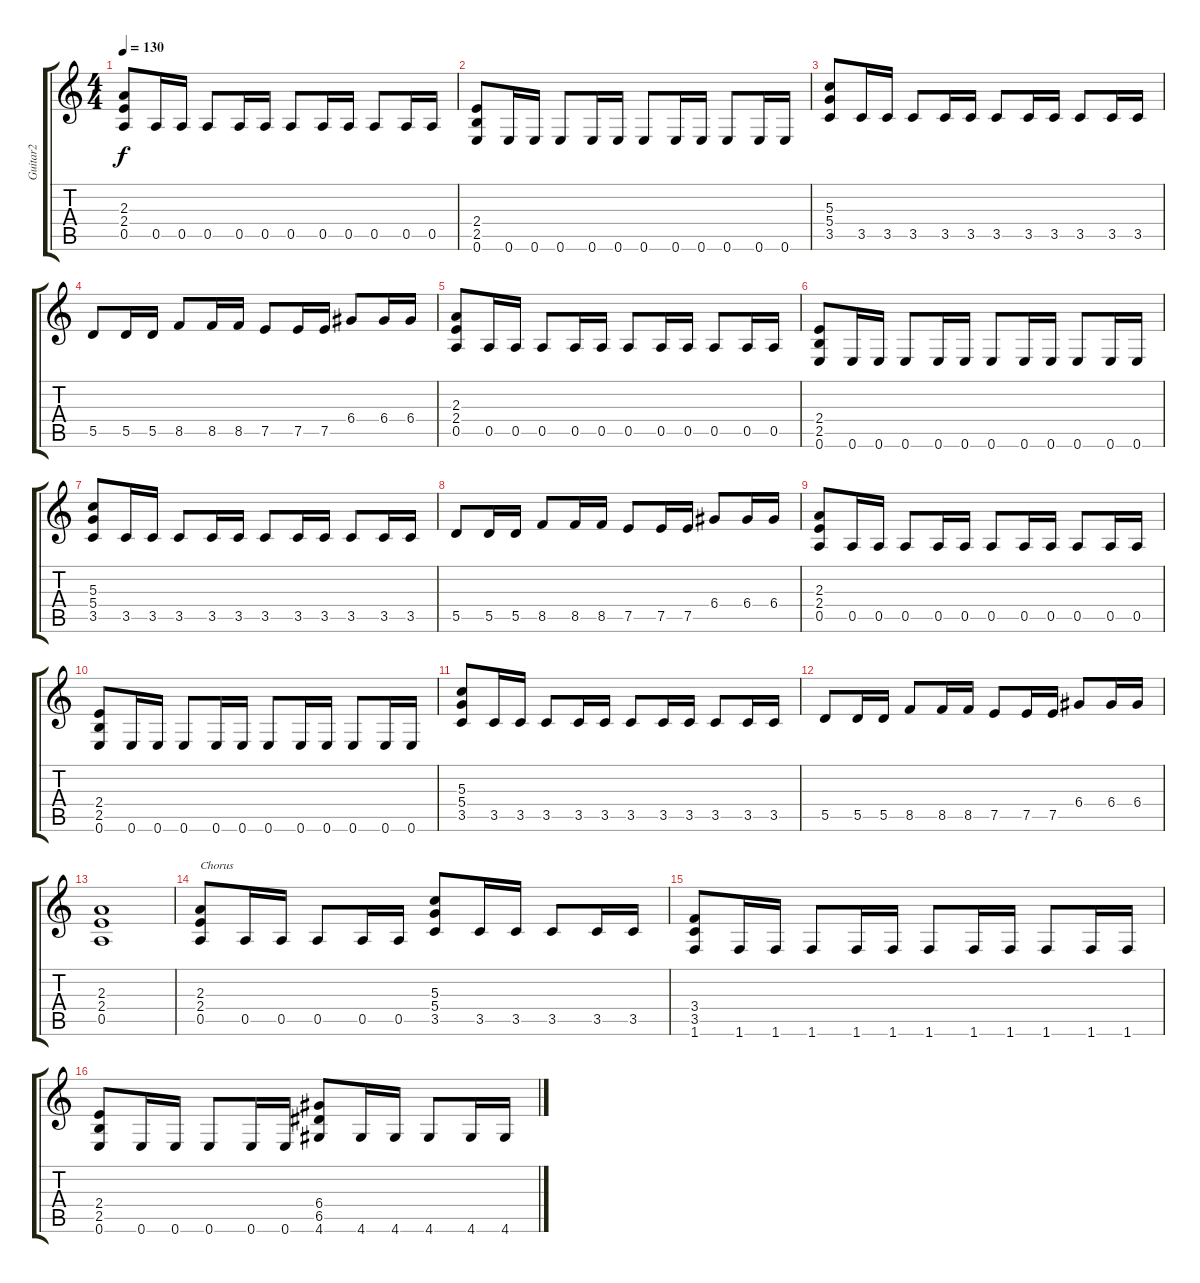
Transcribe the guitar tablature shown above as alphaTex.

\track ("Guitar2" "Guitar2") {instrument overdrivenguitar}
\staff {score tabs}
\tuning (E4 B3 G3 D3 A2 E2) {hide}
\ts (4 4)
\tempo 130
\clef g2
\ks c
(2.3 2.4 0.5).8{dy f} 0.5.16 0.5.16 0.5.8 0.5.16 0.5.16 0.5.8 0.5.16 0.5.16 0.5.8 0.5.16 0.5.16 |
(2.4 2.5 0.6).8 0.6.16 0.6.16 0.6.8 0.6.16 0.6.16 0.6.8 0.6.16 0.6.16 0.6.8 0.6.16 0.6.16 |
(5.3 5.4 3.5).8 3.5.16 3.5.16 3.5.8 3.5.16 3.5.16 3.5.8 3.5.16 3.5.16 3.5.8 3.5.16 3.5.16 |
5.5.8 5.5.16 5.5.16 8.5.8 8.5.16 8.5.16 7.5.8 7.5.16 7.5.16 6.4.8 6.4.16 6.4.16 |
(2.3 2.4 0.5).8 0.5.16 0.5.16 0.5.8 0.5.16 0.5.16 0.5.8 0.5.16 0.5.16 0.5.8 0.5.16 0.5.16 |
(2.4 2.5 0.6).8 0.6.16 0.6.16 0.6.8 0.6.16 0.6.16 0.6.8 0.6.16 0.6.16 0.6.8 0.6.16 0.6.16 |
(5.3 5.4 3.5).8 3.5.16 3.5.16 3.5.8 3.5.16 3.5.16 3.5.8 3.5.16 3.5.16 3.5.8 3.5.16 3.5.16 |
5.5.8 5.5.16 5.5.16 8.5.8 8.5.16 8.5.16 7.5.8 7.5.16 7.5.16 6.4.8 6.4.16 6.4.16 |
(2.3 2.4 0.5).8 0.5.16 0.5.16 0.5.8 0.5.16 0.5.16 0.5.8 0.5.16 0.5.16 0.5.8 0.5.16 0.5.16 |
(2.4 2.5 0.6).8 0.6.16 0.6.16 0.6.8 0.6.16 0.6.16 0.6.8 0.6.16 0.6.16 0.6.8 0.6.16 0.6.16 |
(5.3 5.4 3.5).8 3.5.16 3.5.16 3.5.8 3.5.16 3.5.16 3.5.8 3.5.16 3.5.16 3.5.8 3.5.16 3.5.16 |
5.5.8 5.5.16 5.5.16 8.5.8 8.5.16 8.5.16 7.5.8 7.5.16 7.5.16 6.4.8 6.4.16 6.4.16 |
(2.3 2.4 0.5).1 |
(2.3 2.4 0.5).8{txt "Chorus"} 0.5.16 0.5.16 0.5.8 0.5.16 0.5.16 (5.3 5.4 3.5).8 3.5.16 3.5.16 3.5.8 3.5.16 3.5.16 |
(3.4 3.5 1.6).8 1.6.16 1.6.16 1.6.8 1.6.16 1.6.16 1.6.8 1.6.16 1.6.16 1.6.8 1.6.16 1.6.16 |
(2.4 2.5 0.6).8 0.6.16 0.6.16 0.6.8 0.6.16 0.6.16 (6.4 6.5 4.6).8 4.6.16 4.6.16 4.6.8 4.6.16 4.6.16
